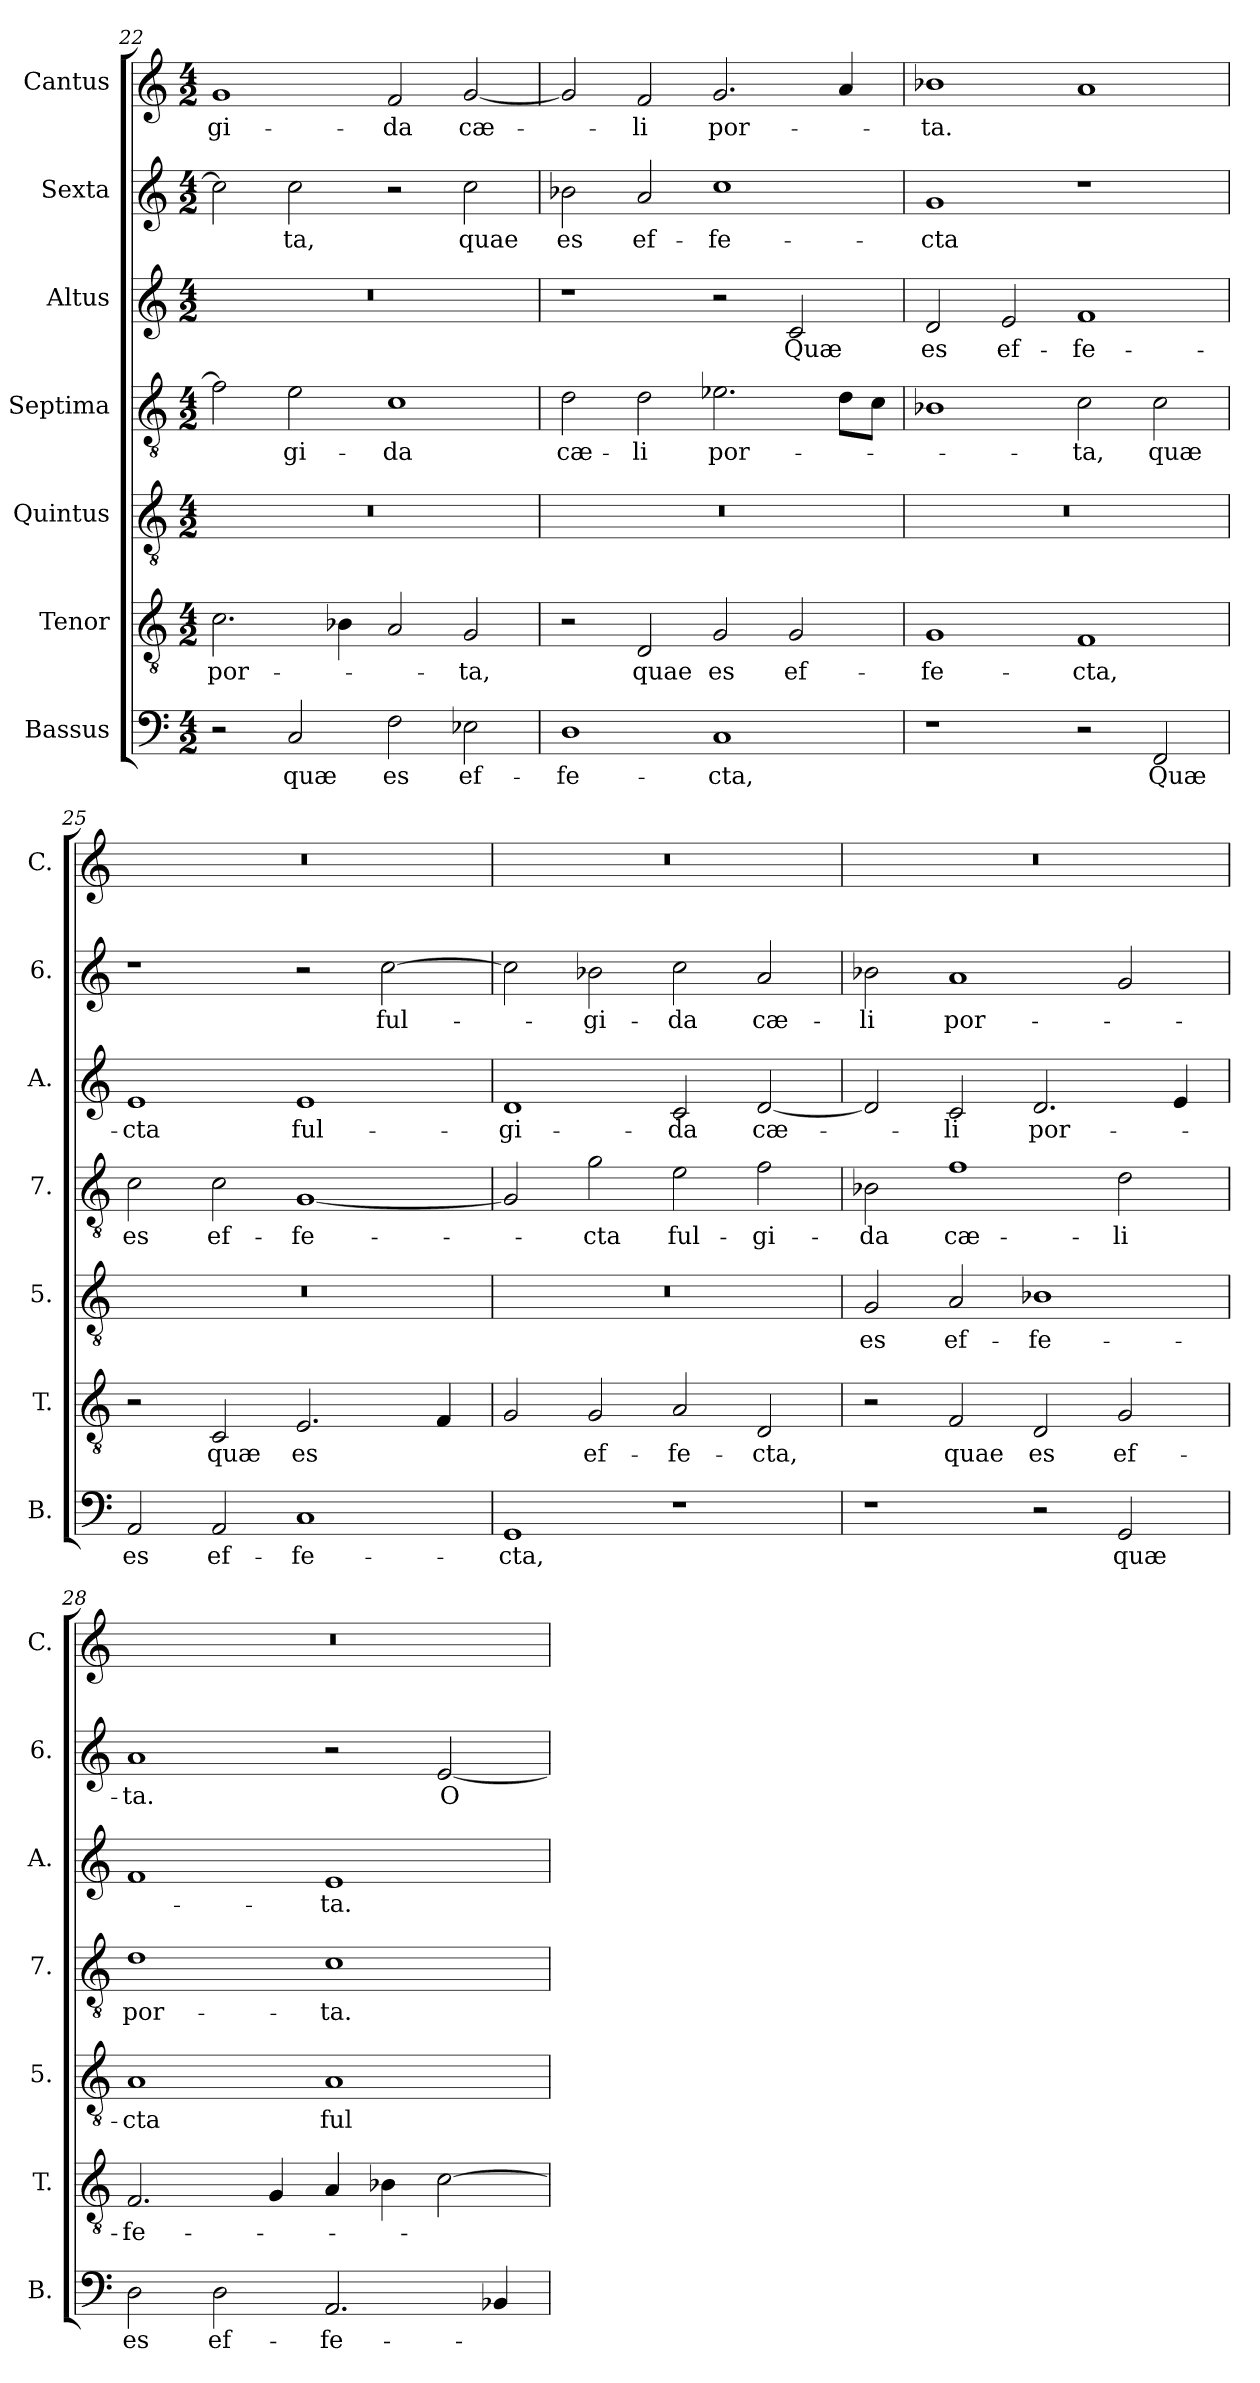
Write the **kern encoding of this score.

**kern	**text	**kern	**text	**kern	**text	**kern	**text	**kern	**text	**kern	**text	**kern	**text
*part7	*part7	*part6	*part6	*part5	*part5	*part4	*part4	*part3	*part3	*part2	*part2	*part1	*part1
*staff7	*staff7	*staff6	*staff6	*staff5	*staff5	*staff4	*staff4	*staff3	*staff3	*staff2	*staff2	*staff1	*staff1
*I"Bassus	*	*I"Tenor	*	*I"Quintus	*	*I"Septima	*	*I"Altus	*	*I"Sexta	*	*I"Cantus	*
*I'B.	*	*I'T.	*	*I'5.	*	*I'7.	*	*I'A.	*	*I'6.	*	*I'C.	*
*clefF4	*	*clefGv2	*	*clefGv2	*	*clefGv2	*	*clefG2	*	*clefG2	*	*clefG2	*
*k[]	*	*k[]	*	*k[]	*	*k[]	*	*k[]	*	*k[]	*	*k[]	*
*M4/2	*	*M4/2	*	*M4/2	*	*M4/2	*	*M4/2	*	*M4/2	*	*M4/2	*
=22	=22	=22	=22	=22	=22	=22	=22	=22	=22	=22	=22	=22	=22
2r	.	2.c\	por-	0r	.	2f\]	.	0r	.	2cc\]	.	1g	-gi-
2C/	quæ	.	.	.	.	2e\	-gi-	.	.	2cc\	-ta,	.	.
.	.	4B-X\	.	.	.	.	.	.	.	.	.	.	.
2F\	es	2A/	.	.	.	1c	-da	.	.	2r	.	2f/	-da
2E-X\	ef-	2G/	-ta,	.	.	.	.	.	.	2cc\	quae	[2g/	cæ-
=23	=23	=23	=23	=23	=23	=23	=23	=23	=23	=23	=23	=23	=23
1D	-fe-	2r	.	0r	.	2d\	cæ-	1r	.	2b-X\	es	2g/]	.
.	.	2D/	quae	.	.	2d\	-li	.	.	2a/	ef-	2f/	-li
1C	-cta,	2G/	es	.	.	2.e-X\	por-	2r	.	1cc	-fe-	2.g/	por-
.	.	2G/	ef-	.	.	.	.	2c/	Quæ	.	.	.	.
.	.	.	.	.	.	8d\L	.	.	.	.	.	4a/	.
.	.	.	.	.	.	8c\J	.	.	.	.	.	.	.
=24	=24	=24	=24	=24	=24	=24	=24	=24	=24	=24	=24	=24	=24
1r	.	1G	-fe-	0r	.	1B-X	.	2d/	es	1g	-cta	1b-X	-ta.
.	.	.	.	.	.	.	.	2e/	ef-	.	.	.	.
2r	.	1F	-cta,	.	.	2c\	-ta,	1f	-fe-	1r	.	1a	.
2FF/	Quæ	.	.	.	.	2c\	quæ	.	.	.	.	.	.
=25	=25	=25	=25	=25	=25	=25	=25	=25	=25	=25	=25	=25	=25
2AA/	es	2r	.	0r	.	2c\	es	1e	-cta	1r	.	0r	.
2AA/	ef-	2C/	quæ	.	.	2c\	ef-	.	.	.	.	.	.
1C	-fe-	2.E/	es	.	.	[1G	-fe-	1e	ful-	2r	.	.	.
.	.	.	.	.	.	.	.	.	.	[2cc\	ful-	.	.
.	.	4F/	.	.	.	.	.	.	.	.	.	.	.
=26	=26	=26	=26	=26	=26	=26	=26	=26	=26	=26	=26	=26	=26
1GG	-cta,	2G/	.	0r	.	2G/]	.	1d	-gi-	2cc\]	.	0r	.
.	.	2G/	ef-	.	.	2g\	-cta	.	.	2b-X\	-gi-	.	.
1r	.	2A/	-fe-	.	.	2e\	ful-	2c/	-da	2cc\	-da	.	.
.	.	2D/	-cta,	.	.	2f\	-gi-	[2d/	cæ-	2a/	cæ-	.	.
=27	=27	=27	=27	=27	=27	=27	=27	=27	=27	=27	=27	=27	=27
1r	.	2r	.	2G/	es	2B-X\	-da	2d/]	.	2b-X\	-li	0r	.
.	.	2F/	quae	2A/	ef-	1f	cæ-	2c/	-li	1a	por-	.	.
2r	.	2D/	es	1B-X	-fe-	.	.	2.d/	por-	.	.	.	.
2GG/	quæ	2G/	ef-	.	.	2d\	-li	.	.	2g/	.	.	.
.	.	.	.	.	.	.	.	4e/	.	.	.	.	.
!!LO:PB:g=z
=28	=28	=28	=28	=28	=28	=28	=28	=28	=28	=28	=28	=28	=28
2D\	es	2.F/	-fe-	1A	-cta	1d	por-	1f	.	1a	-ta.	0r	.
2D\	ef-	.	.	.	.	.	.	.	.	.	.	.	.
.	.	4G/	.	.	.	.	.	.	.	.	.	.	.
2.AA/	-fe-	4A/	.	1A	ful-	1c	-ta.	1e	-ta.	2r	.	.	.
.	.	4B-X\	.	.	.	.	.	.	.	.	.	.	.
.	.	[2c\	.	.	.	.	.	.	.	[2e/	O	.	.
4BB-X/	.	.	.	.	.	.	.	.	.	.	.	.	.
=	=	=	=	=	=	=	=	=	=	=	=	=	=
*-	*-	*-	*-	*-	*-	*-	*-	*-	*-	*-	*-	*-	*-
